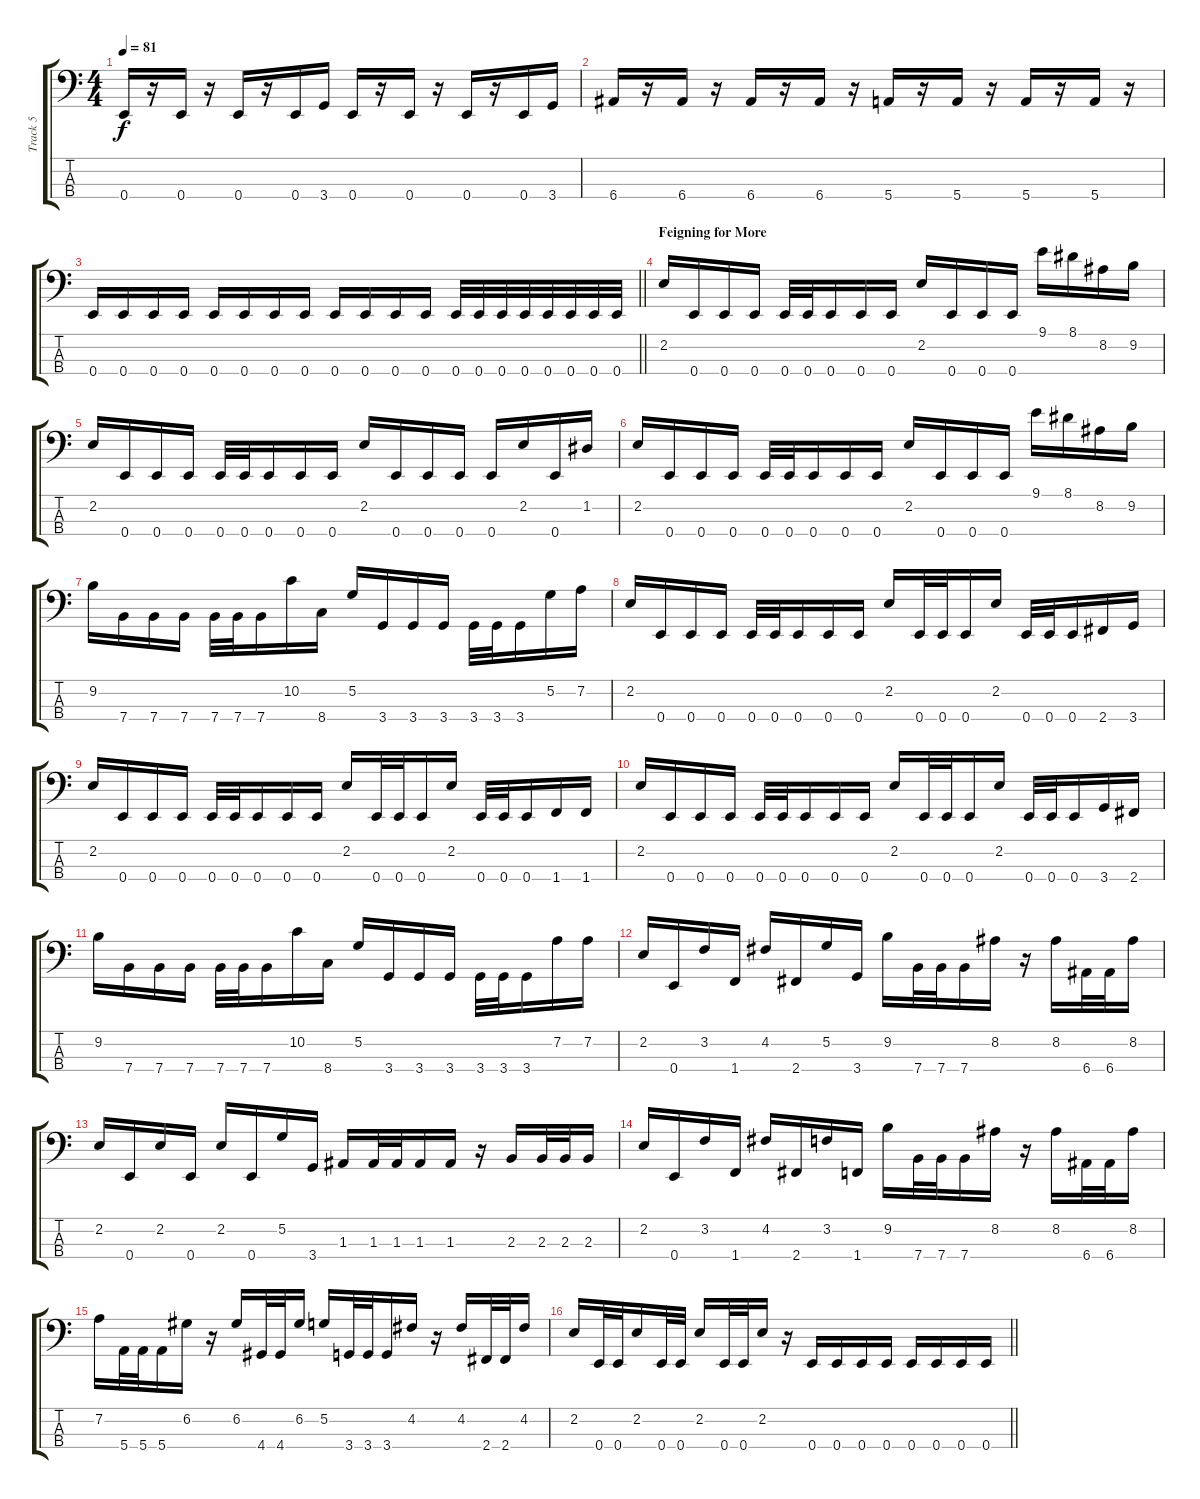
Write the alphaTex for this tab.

\track ("Track 5" "Track 5") {instrument electricbassfinger}
\staff {score tabs}
\tuning (G2 D2 A1 E1) {hide}
\ts (4 4)
\tempo 81
\clef f4
\ks c
0.4.16{dy f} r.16 0.4.16 r.16 0.4.16 r.16 0.4.16 3.4.16 0.4.16 r.16 0.4.16 r.16 0.4.16 r.16 0.4.16 3.4.16 |
6.4.16 r.16 6.4.16 r.16 6.4.16 r.16 6.4.16 r.16 5.4.16 r.16 5.4.16 r.16 5.4.16 r.16 5.4.16 r.16 |
\barLineRight lightlight
0.4.16 0.4.16 0.4.16 0.4.16 0.4.16 0.4.16 0.4.16 0.4.16 0.4.16 0.4.16 0.4.16 0.4.16 0.4.32 0.4.32 0.4.32 0.4.32 0.4.32 0.4.32 0.4.32 0.4.32 |
\section ("" "Feigning for More")
2.2.16 0.4.16 0.4.16 0.4.16 0.4.32 0.4.32 0.4.16 0.4.16 0.4.16 2.2.16 0.4.16 0.4.16 0.4.16 9.1.16 8.1.16 8.2.16 9.2.16 |
2.2.16 0.4.16 0.4.16 0.4.16 0.4.32 0.4.32 0.4.16 0.4.16 0.4.16 2.2.16 0.4.16 0.4.16 0.4.16 0.4.16 2.2.16 0.4.16 1.2.16 |
2.2.16 0.4.16 0.4.16 0.4.16 0.4.32 0.4.32 0.4.16 0.4.16 0.4.16 2.2.16 0.4.16 0.4.16 0.4.16 9.1.16 8.1.16 8.2.16 9.2.16 |
9.2.16 7.4.16 7.4.16 7.4.16 7.4.32 7.4.32 7.4.16 10.2.16 8.4.16 5.2.16 3.4.16 3.4.16 3.4.16 3.4.32 3.4.32 3.4.16 5.2.16 7.2.16 |
2.2.16 0.4.16 0.4.16 0.4.16 0.4.32 0.4.32 0.4.16 0.4.16 0.4.16 2.2.16 0.4.32 0.4.32 0.4.16 2.2.16 0.4.32 0.4.32 0.4.16 2.4.16 3.4.16 |
2.2.16 0.4.16 0.4.16 0.4.16 0.4.32 0.4.32 0.4.16 0.4.16 0.4.16 2.2.16 0.4.32 0.4.32 0.4.16 2.2.16 0.4.32 0.4.32 0.4.16 1.4.16 1.4.16 |
2.2.16 0.4.16 0.4.16 0.4.16 0.4.32 0.4.32 0.4.16 0.4.16 0.4.16 2.2.16 0.4.32 0.4.32 0.4.16 2.2.16 0.4.32 0.4.32 0.4.16 3.4.16 2.4.16 |
9.2.16 7.4.16 7.4.16 7.4.16 7.4.32 7.4.32 7.4.16 10.2.16 8.4.16 5.2.16 3.4.16 3.4.16 3.4.16 3.4.32 3.4.32 3.4.16 7.2.16 7.2.16 |
2.2.16 0.4.16 3.2.16 1.4.16 4.2.16 2.4.16 5.2.16 3.4.16 9.2.16 7.4.32 7.4.32 7.4.16 8.2.16 r.16 8.2.16 6.4.32 6.4.32 8.2.16 |
2.2.16 0.4.16 2.2.16 0.4.16 2.2.16 0.4.16 5.2.16 3.4.16 1.3.16 1.3.32 1.3.32 1.3.16 1.3.16 r.16 2.3.16 2.3.32 2.3.32 2.3.16 |
2.2.16 0.4.16 3.2.16 1.4.16 4.2.16 2.4.16 3.2.16 1.4.16 9.2.16 7.4.32 7.4.32 7.4.16 8.2.16 r.16 8.2.16 6.4.32 6.4.32 8.2.16 |
7.2.16 5.4.32 5.4.32 5.4.16 6.2.16 r.16 6.2.16 4.4.32 4.4.32 6.2.16 5.2.16 3.4.32 3.4.32 3.4.16 4.2.16 r.16 4.2.16 2.4.32 2.4.32 4.2.16 |
\barLineRight lightlight
2.2.16 0.4.32 0.4.32 2.2.16 0.4.32 0.4.32 2.2.16 0.4.32 0.4.32 2.2.16 r.16 0.4.16 0.4.16 0.4.16 0.4.16 0.4.16 0.4.16 0.4.16 0.4.16
